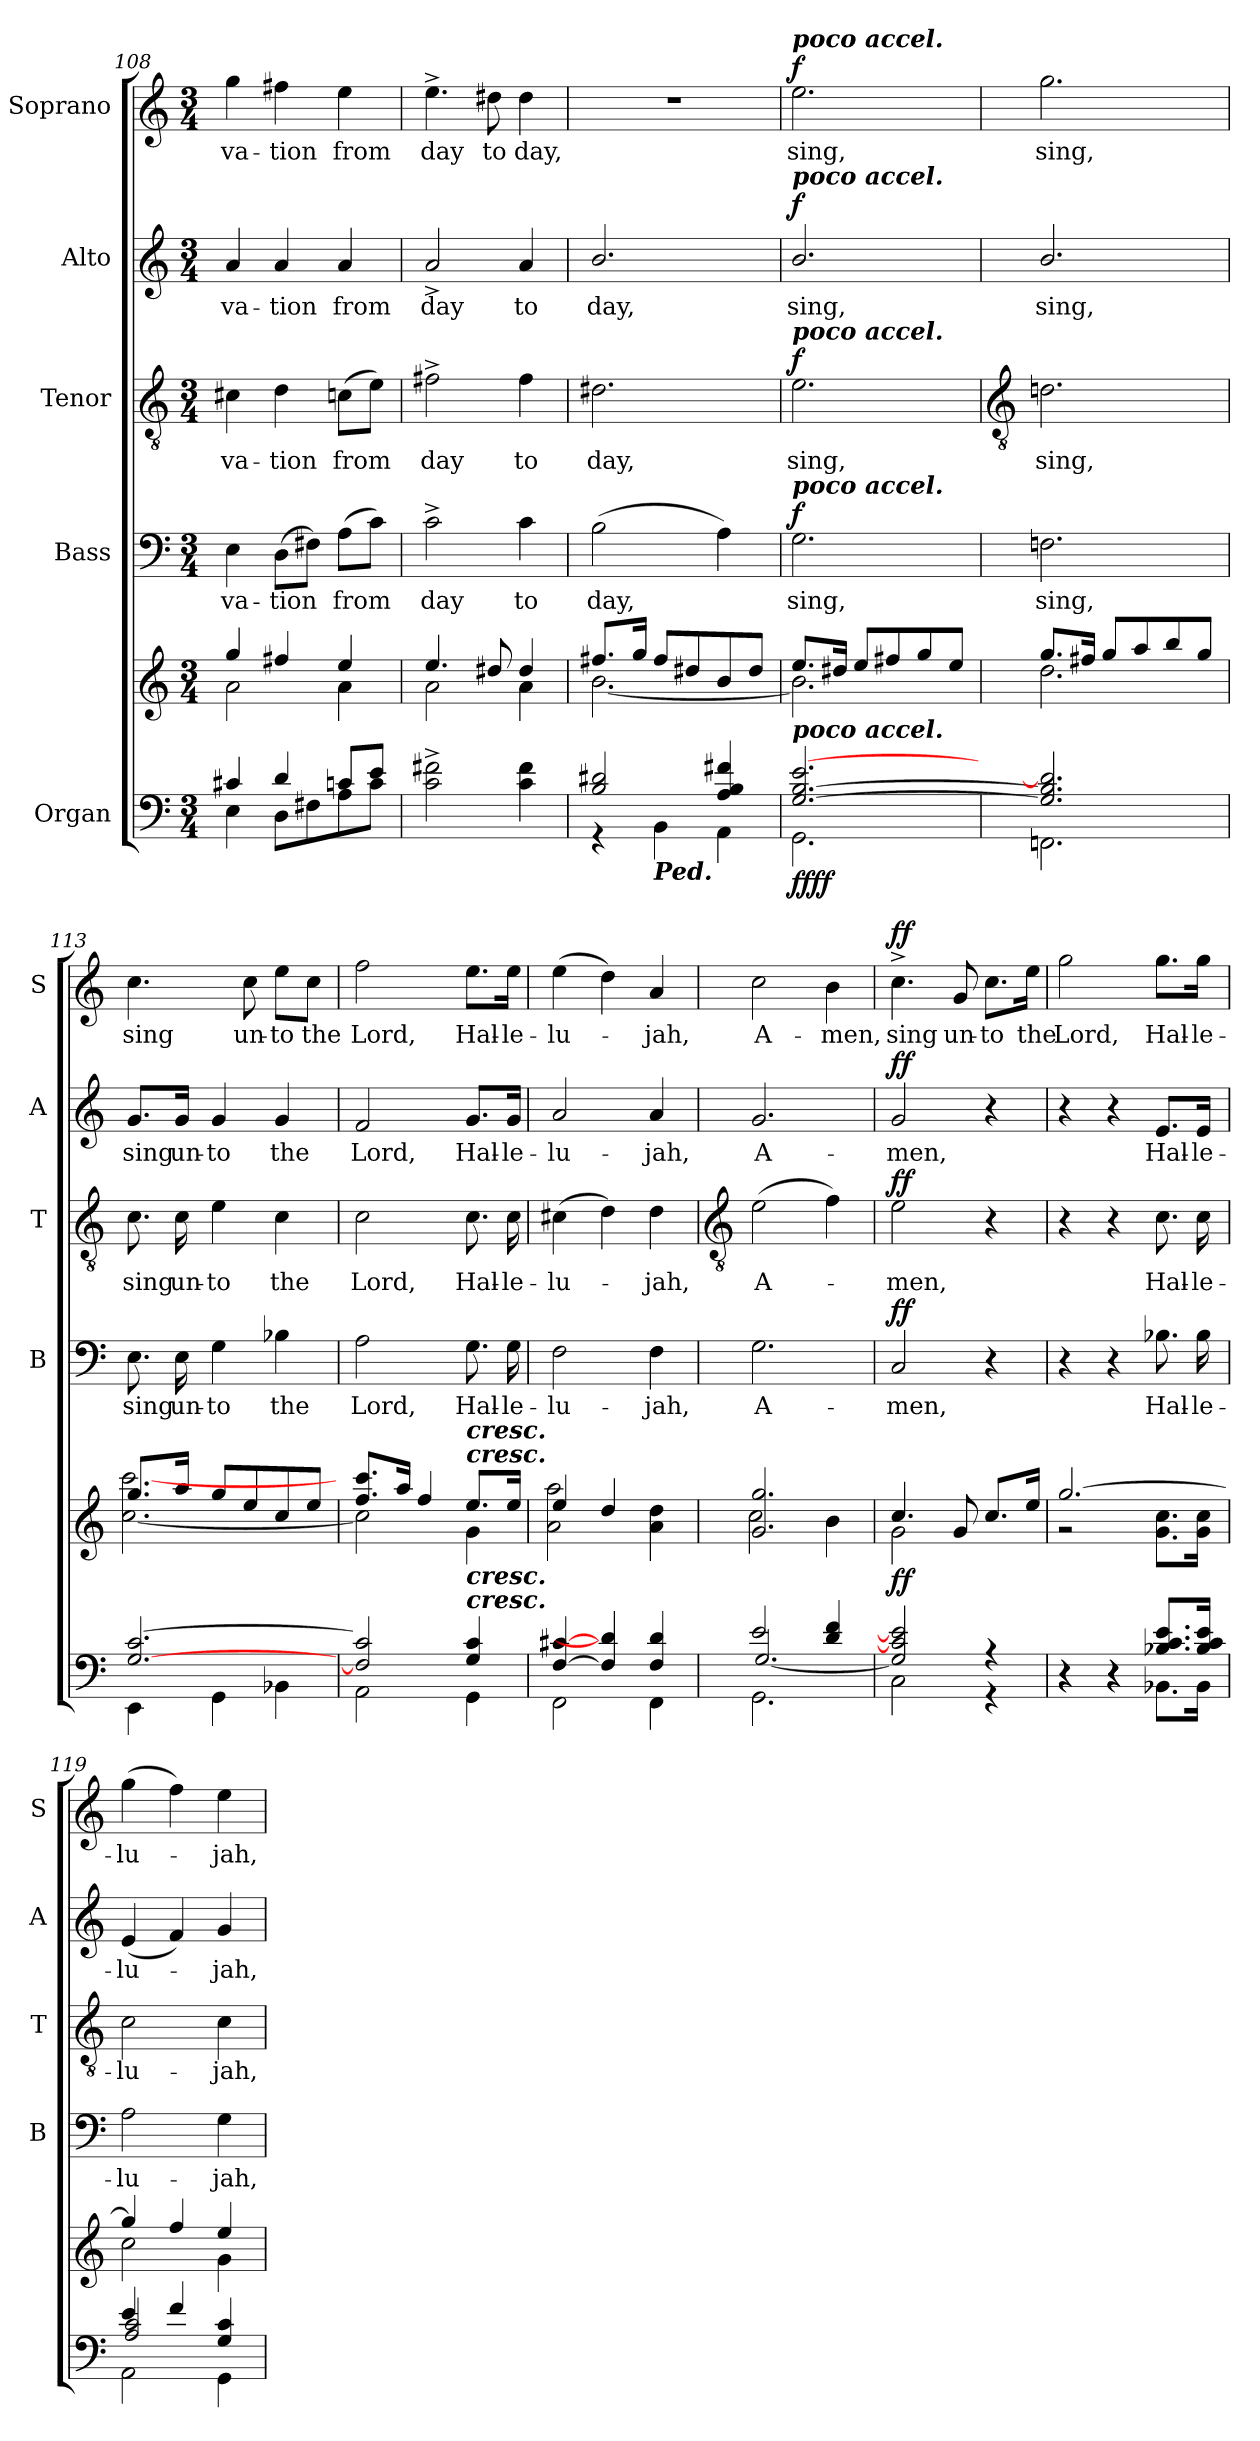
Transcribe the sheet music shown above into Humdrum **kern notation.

**kern	**kern	**dynam	**kern	**text	**dynam	**kern	**text	**dynam	**kern	**text	**dynam	**kern	**text	**dynam
*part5	*part5	*part5	*part4	*part4	*part4	*part3	*part3	*part3	*part2	*part2	*part2	*part1	*part1	*part1
*staff6	*staff5	*staff5/6	*staff4	*staff4	*staff4	*staff3	*staff3	*staff3	*staff2	*staff2	*staff2	*staff1	*staff1	*staff1
*I"Organ	*	*	*I"Bass	*	*	*I"Tenor	*	*	*I"Alto	*	*	*I"Soprano	*	*
*	*	*	*I'B	*	*	*I'T	*	*	*I'A	*	*	*I'S	*	*
*clefF4	*clefG2	*	*clefF4	*	*	*clefGv2	*	*	*clefG2	*	*	*clefG2	*	*
*k[]	*k[]	*	*k[]	*	*	*k[]	*	*	*k[]	*	*	*k[]	*	*
*C:	*C:	*	*C:	*	*	*C:	*	*	*C:	*	*	*C:	*	*
*M3/4	*M3/4	*	*M3/4	*	*	*M3/4	*	*	*M3/4	*	*	*M3/4	*	*
=108	=108	=108	=108	=108	=108	=108	=108	=108	=108	=108	=108	=108	=108	=108
*^	*^	*	*	*	*	*	*	*	*	*	*	*	*	*
!	!	!	!	!	!	!LO:LY:b	!	!	!LO:LY:b	!	!	!LO:LY:b	!	!	!LO:LY:b	!
4c#X/	4E\	4gg/	2a\	.	4E	-va-	.	4c#X	va-	.	4a	-va-	.	4gg	-va-	.
!	!	!	!	!	!	!LO:LY:b	!	!	!LO:LY:b	!	!	!LO:LY:b	!	!	!LO:LY:b	!
4d/	8D\L	4ff#X/	.	.	(>8DL	-tion	.	4d	-tion	.	4a	-tion	.	4ff#X	-tion	.
.	8F#X\	.	.	.	8F#XJ)	.	.	.	.	.	.	.	.	.	.	.
!	!	!	!	!	!	!LO:LY:b	!	!	!LO:LY:b	!	!	!LO:LY:b	!	!	!LO:LY:b	!
8cn/L	8A\	4ee/	4a\	.	(>8AL	from	.	(>8cnL	from	.	4a	from	.	4ee	from	.
8e/J	8c\J	.	.	.	8cJ)	.	.	8eJ)	.	.	.	.	.	.	.	.
=109	=109	=109	=109	=109	=109	=109	=109	=109	=109	=109	=109	=109	=109	=109	=109	=109
!	!	!	!	!	!	!LO:LY:b	!	!	!LO:LY:b	!	!	!LO:LY:b	!	!	!LO:LY:b	!
2c\^ 2f#X\^	2.ryy	4.ee/	2a\	.	2c^	day	.	2f#X^	day	.	2a^	day	.	4.ee^	day	.
!	!	!	!	!	!	!	!	!	!	!	!	!	!	!	!LO:LY:b	!
.	.	8dd#X/	.	.	.	.	.	.	.	.	.	.	.	8dd#X	to	.
!	!	!	!	!	!	!LO:LY:b	!	!	!LO:LY:b	!	!	!LO:LY:b	!	!	!LO:LY:b	!
4c\ 4f#\	.	4dd#/	4a\	.	4c	to	.	4f#	to	.	4a	to	.	4dd#	day,	.
=110	=110	=110	=110	=110	=110	=110	=110	=110	=110	=110	=110	=110	=110	=110	=110	=110
!	!	!	!	!	!	!LO:LY:b	!	!	!LO:LY:b	!	!	!LO:LY:b	!	!LO:N:vis=1	!	!
2B/ 2d#X/	4r	8.ff#X/L	[2.b\	.	(>2B\	day,	.	2.d#X\	day,	.	2.b/	day,	.	2.r	.	.
.	.	16gg/J	.	.	.	.	.	.	.	.	.	.	.	.	.	.
!	!LO:TX:b:Bi:t=Ped.	!	!	!	!	!	!	!	!	!	!	!	!	!	!	!
.	4BB\	8ff#/L	.	.	.	.	.	.	.	.	.	.	.	.	.	.
.	.	8dd#X/	.	.	.	.	.	.	.	.	.	.	.	.	.	.
4A/ 4B/ 4f#X/	4AA\	8b/	.	.	4A)	.	.	.	.	.	.	.	.	.	.	.
.	.	8dd#/J	.	.	.	.	.	.	.	.	.	.	.	.	.	.
=111	=111	=111	=111	=111	=111	=111	=111	=111	=111	=111	=111	=111	=111	=111	=111	=111
!	!	!	!	!	!	!	!	!	!	!	!	!	!	!LO:TX:a:Bi:t=poco accel.	!	!
!	!	!	!	!	!	!	!	!	!	!	!LO:TX:a:Bi:t=poco accel.	!	!	!	!	!
!	!	!	!	!	!	!	!	!LO:TX:a:Bi:t=poco accel.	!	!	!	!	!	!	!	!
!	!	!	!	!	!LO:TX:a:Bi:t=poco accel.	!	!	!	!	!	!	!	!	!	!	!
!LO:TX:a:Bi:t=poco accel.	!	!	!	!	!	!	!	!	!	!	!	!	!	!	!	!
!	!	!	!	!LO:DY:b=2	!	!LO:LY:b	!	!	!LO:LY:b	!	!	!LO:LY:b	!	!	!LO:LY:b	!
!	!	!	!	!LO:DY:n=1:b=2	!	!	!	!	!	!	!	!	!	!	!	!
!	!	!	!	!LO:DY:n=2:b	!	!	!	!	!	!	!	!	!	!	!	!
!	!	!	!	!LO:DY:n=3:b	!	!	!LO:DY:b	!	!	!LO:DY:b	!	!	!LO:DY:b	!	!	!LO:DY:b
[2.G/ [2.B/ [2.e/	2.GG\	8.ee/L	2.b\]	f f f f	2.G\	sing,	f	2.e\	sing,	f	2.b/	sing,	f	2.ee	sing,	f
.	.	16dd#X/J	.	.	.	.	.	.	.	.	.	.	.	.	.	.
.	.	8ee/L	.	.	.	.	.	.	.	.	.	.	.	.	.	.
.	.	8ff#X/	.	.	.	.	.	.	.	.	.	.	.	.	.	.
.	.	8gg/	.	.	.	.	.	.	.	.	.	.	.	.	.	.
.	.	8ee/J	.	.	.	.	.	.	.	.	.	.	.	.	.	.
!!LO:LB:g=z
=112	=112	=112	=112	=112	=112	=112	=112	=112	=112	=112	=112	=112	=112	=112	=112	=112
*	*	*	*	*	*	*	*	*clefGv2	*	*	*	*	*	*	*	*
!	!	!	!	!	!	!LO:LY:b	!	!	!LO:LY:b	!	!	!LO:LY:b	!	!	!LO:LY:b	!
2.G/] 2.B/] 2.d/]	2.FFn\	8.gg/L	2.dd\	.	2.Fn\	sing,	.	2.dn\	sing,	.	2.b/	sing,	.	2.gg\	sing,	.
.	.	16ff#X/J	.	.	.	.	.	.	.	.	.	.	.	.	.	.
.	.	8gg/L	.	.	.	.	.	.	.	.	.	.	.	.	.	.
.	.	8aa/	.	.	.	.	.	.	.	.	.	.	.	.	.	.
.	.	8bb/	.	.	.	.	.	.	.	.	.	.	.	.	.	.
.	.	8gg/J	.	.	.	.	.	.	.	.	.	.	.	.	.	.
=113	=113	=113	=113	=113	=113	=113	=113	=113	=113	=113	=113	=113	=113	=113	=113	=113
!	!	!	!	!	!	!LO:LY:b	!	!	!LO:LY:b	!	!	!LO:LY:b	!	!	!LO:LY:b	!
[2.G/ [2.c/	4EE\	8.gg/L	[2.cc\ [2.ccc\	.	8.E	sing	.	8.c	sing	.	8.g/L	sing	.	4.cc	sing	.
!	!	!	!	!	!	!LO:LY:b	!	!	!LO:LY:b	!	!	!LO:LY:b	!	!	!	!
.	.	16aa/J	.	.	16E	un-	.	16c	un-	.	16g/Jk	un-	.	.	.	.
!	!	!	!	!	!	!LO:LY:b	!	!	!LO:LY:b	!	!	!LO:LY:b	!	!	!	!
.	4GG\	8gg/L	.	.	4G	-to	.	4e	-to	.	4g	-to	.	.	.	.
!	!	!	!	!	!	!	!	!	!	!	!	!	!	!	!LO:LY:b	!
.	.	8ee/	.	.	.	.	.	.	.	.	.	.	.	8cc	un-	.
!	!	!	!	!	!	!LO:LY:b	!	!	!LO:LY:b	!	!	!LO:LY:b	!	!	!LO:LY:b	!
.	4BB-X\	8cc/	.	.	4B-X	the	.	4c	the	.	4g	the	.	8ee\L	-to	.
!	!	!	!	!	!	!	!	!	!	!	!	!	!	!	!LO:LY:b	!
.	.	8ee/J	.	.	.	.	.	.	.	.	.	.	.	8cc\J	the	.
=114	=114	=114	=114	=114	=114	=114	=114	=114	=114	=114	=114	=114	=114	=114	=114	=114
!	!	!	!	!	!	!LO:LY:b	!	!	!LO:LY:b	!	!	!LO:LY:b	!	!	!LO:LY:b	!
2F/] 2c/]	2AA\	8.ff/ 8.ccc/L	2cc\]	.	2A	Lord,	.	2c	Lord,	.	2f	Lord,	.	2ff	Lord,	.
.	.	16aa/J	.	.	.	.	.	.	.	.	.	.	.	.	.	.
.	.	4ff/	.	.	.	.	.	.	.	.	.	.	.	.	.	.
!	!	!LO:TX:a:Bi:t=cresc.	!	!	!	!	!	!	!	!	!	!	!	!	!	!
!	!	!LO:TX:a:Bi:t=cresc.	!	!	!	!	!	!	!	!	!	!	!	!	!	!
!LO:TX:a:Bi:t=cresc.	!	!	!	!	!	!	!	!	!	!	!	!	!	!	!	!
!LO:TX:a:Bi:t=cresc.	!	!	!	!	!	!	!	!	!	!	!	!	!	!	!	!
!	!	!	!	!	!	!LO:LY:b	!	!	!LO:LY:b	!	!	!LO:LY:b	!	!	!LO:LY:b	!
4G/ 4c/	4GG\	8.ee/L	4g\	.	8.G	Hal-	.	8.c	Hal-	.	8.g/L	Hal-	.	8.ee\L	Hal-	.
!	!	!	!	!	!	!LO:LY:b	!	!	!LO:LY:b	!	!	!LO:LY:b	!	!	!LO:LY:b	!
.	.	16ee/J	.	.	16G	-le-	.	16c	-le-	.	16g/Jk	-le-	.	16ee\Jk	-le-	.
=115	=115	=115	=115	=115	=115	=115	=115	=115	=115	=115	=115	=115	=115	=115	=115	=115
!	!	!	!	!	!	!LO:LY:b	!	!	!LO:LY:b	!	!	!LO:LY:b	!	!	!LO:LY:b	!
[4F/ [4c#X/	2FF\	4ee/	2a\ 2aa\	.	2F	-lu-	.	(>4c#X	-lu-	.	2a	-lu-	.	(>4ee	-lu-	.
4F/] 4d/]	.	4dd/	.	.	.	.	.	4d)	.	.	.	.	.	4dd)	.	.
!	!	!	!	!	!	!LO:LY:b	!	!	!LO:LY:b	!	!	!LO:LY:b	!	!	!LO:LY:b	!
4F/ 4d/	4FF\	4ryy	4a\ 4dd\	.	4F	-jah,	.	4d	jah,	.	4a	-jah,	.	4a	jah,	.
*v	*v	*	*	*	*	*	*	*	*	*	*	*	*	*	*	*
!!LO:LB:g=z
=116	=116	=116	=116	=116	=116	=116	=116	=116	=116	=116	=116	=116	=116	=116	=116
*	*	*	*	*	*	*	*clefGv2	*	*	*	*	*	*	*	*
*^	*	*	*	*	*	*	*	*	*	*	*	*	*	*	*
*	*^	*	*	*	*	*	*	*	*	*	*	*	*	*	*	*
!	!	!	!	!	!	!	!LO:LY:b	!	!	!LO:LY:b	!	!	!LO:LY:b	!	!	!LO:LY:b	!
2e/	[2.G/	2.GG\	2.g/ 2.gg/	2cc\	.	2.G	A-	.	(>2e	A-	.	2.g	A-	.	2cc	A-	.
!	!	!	!	!	!	!	!	!	!	!	!	!	!	!	!	!LO:LY:b	!
4d/ 4f/	.	.	.	4b\	.	.	.	.	4f)	.	.	.	.	.	4b	-men,	.
=117	=117	=117	=117	=117	=117	=117	=117	=117	=117	=117	=117	=117	=117	=117	=117	=117	=117
!	!	!	!	!	!LO:DY:b	!	!LO:LY:b	!LO:DY:b	!	!LO:LY:b	!LO:DY:b	!	!LO:LY:b	!LO:DY:b	!	!LO:LY:b	!LO:DY:b
2ryy	2G/] 2c/] 2e/]	2C\	4.cc/	2g\	ff	2C	-men,	ff	2e	men,	ff	2g	-men,	ff	4.cc^	sing	ff
!	!	!	!	!	!	!	!	!	!	!	!	!	!	!	!	!LO:LY:b	!
.	.	.	8g/	.	.	.	.	.	.	.	.	.	.	.	8g	un-	.
!	!	!	!	!	!	!	!	!	!	!	!	!	!	!	!	!LO:LY:b	!
8.ryy	4r	4r	8.cc/L	4ryy	.	4r	.	.	4r	.	.	4r	.	.	8.cc\L	-to	.
!	!	!	!	!	!	!	!	!	!	!	!	!	!	!	!	!LO:LY:b	!
16ryy	.	.	16ee/J	.	.	.	.	.	.	.	.	.	.	.	16ee\Jk	the	.
=118	=118	=118	=118	=118	=118	=118	=118	=118	=118	=118	=118	=118	=118	=118	=118	=118	=118
!	!	!	!	!	!	!	!	!	!	!	!	!	!	!	!	!LO:LY:b	!
2.ryy	4r	4r	[2.gg/	2r	.	4r	.	.	4r	.	.	4r	.	.	2gg	Lord,	.
.	4r	4r	.	.	.	4r	.	.	4r	.	.	4r	.	.	.	.	.
!	!	!	!	!	!	!	!LO:LY:b	!	!	!LO:LY:b	!	!	!LO:LY:b	!	!	!LO:LY:b	!
.	8.B-X/ 8.c/ 8.e/L	8.BB-X\L	.	8.g\ 8.cc\L	.	8.B-X	Hal-	.	8.c	Hal-	.	8.e/L	Hal-	.	8.gg\L	Hal-	.
!	!	!	!	!	!	!	!LO:LY:b	!	!	!LO:LY:b	!	!	!LO:LY:b	!	!	!LO:LY:b	!
.	16B-/ 16c/ 16e/J	16BB-\J	.	16g\ 16cc\J	.	16B-	-le-	.	16c	-le-	.	16e/Jk	-le-	.	16gg\Jk	-le-	.
=119	=119	=119	=119	=119	=119	=119	=119	=119	=119	=119	=119	=119	=119	=119	=119	=119	=119
!	!	!	!	!	!	!	!LO:LY:b	!	!	!LO:LY:b	!	!	!LO:LY:b	!	!	!LO:LY:b	!
4e/	2A/ 2c/	2AA\	4gg/]	2cc\	.	2A	-lu-	.	2c	-lu-	.	(<4e	-lu-	.	(>4gg	-lu-	.
4f/	.	.	4ff/	.	.	.	.	.	.	.	.	4f)	.	.	4ff)	.	.
!	!	!	!	!	!	!	!LO:LY:b	!	!	!LO:LY:b	!	!	!LO:LY:b	!	!	!LO:LY:b	!
4ryy	4G/ 4c/	4GG\	4ee/	4g\	.	4G	-jah,	.	4c	-jah,	.	4g	jah,	.	4ee	jah,	.
*v	*v	*v	*	*	*	*	*	*	*	*	*	*	*	*	*	*	*
*	*v	*v	*	*	*	*	*	*	*	*	*	*	*	*	*
=	=	=	=	=	=	=	=	=	=	=	=	=	=	=
*-	*-	*-	*-	*-	*-	*-	*-	*-	*-	*-	*-	*-	*-	*-
